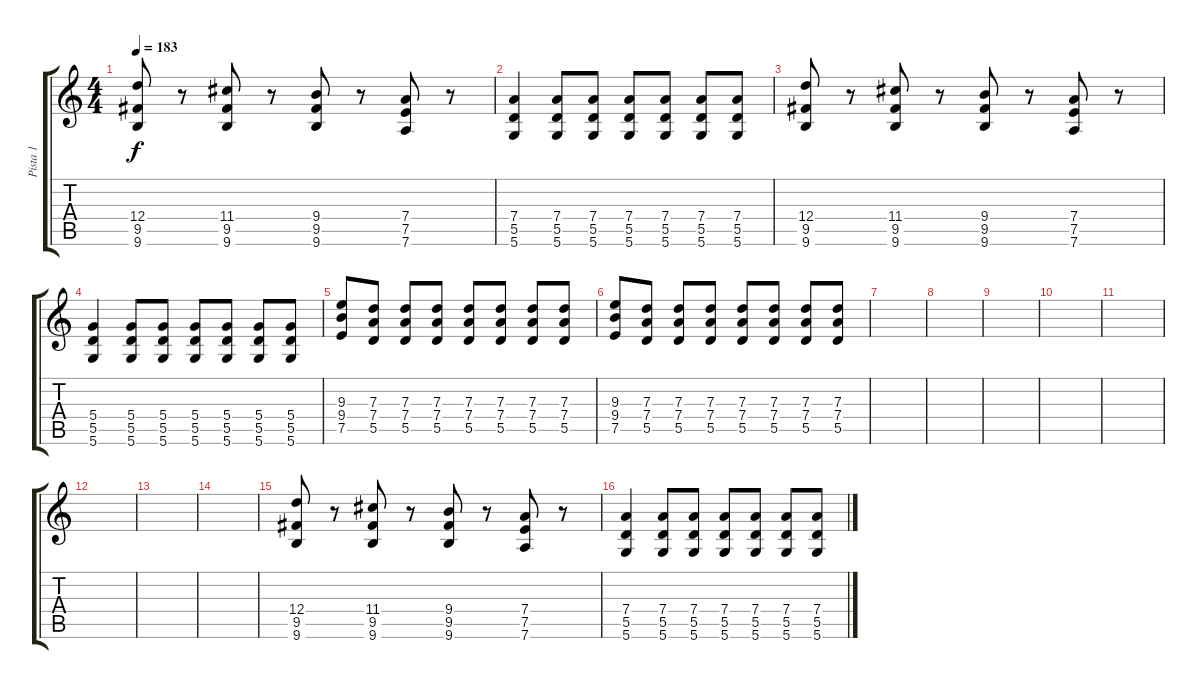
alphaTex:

\track ("Pista 1" "Pista 1") {instrument distortionguitar}
\staff {score tabs}
\tuning (E4 B3 G3 D3 A2 D2) {hide}
\ts (4 4)
\tempo 183
\clef g2
\ks c
(12.4 9.5 9.6).8{dy f} r.8 (11.4 9.5 9.6).8 r.8 (9.4 9.5 9.6).8 r.8 (7.4 7.5 7.6).8 r.8 |
(7.4 5.5 5.6).4 (7.4 5.5 5.6).8 (7.4 5.5 5.6).8 (7.4 5.5 5.6).8 (7.4 5.5 5.6).8 (7.4 5.5 5.6).8 (7.4 5.5 5.6).8 |
(12.4 9.5 9.6).8 r.8 (11.4 9.5 9.6).8 r.8 (9.4 9.5 9.6).8 r.8 (7.4 7.5 7.6).8 r.8 |
(5.4 5.5 5.6).4 (5.4 5.5 5.6).8 (5.4 5.5 5.6).8 (5.4 5.5 5.6).8 (5.4 5.5 5.6).8 (5.4 5.5 5.6).8 (5.4 5.5 5.6).8 |
(9.3 9.4 7.5).8 (7.3 7.4 5.5).8 (7.3 7.4 5.5).8 (7.3 7.4 5.5).8 (7.3 7.4 5.5).8 (7.3 7.4 5.5).8 (7.3 7.4 5.5).8 (7.3 7.4 5.5).8 |
(9.3 9.4 7.5).8 (7.3 7.4 5.5).8 (7.3 7.4 5.5).8 (7.3 7.4 5.5).8 (7.3 7.4 5.5).8 (7.3 7.4 5.5).8 (7.3 7.4 5.5).8 (7.3 7.4 5.5).8 |
|
|
|
|
|
|
|
|
(12.4 9.5 9.6).8{balance 16} r.8 (11.4 9.5 9.6).8 r.8 (9.4 9.5 9.6).8 r.8 (7.4 7.5 7.6).8 r.8 |
(7.4 5.5 5.6).4 (7.4 5.5 5.6).8 (7.4 5.5 5.6).8 (7.4 5.5 5.6).8 (7.4 5.5 5.6).8 (7.4 5.5 5.6).8 (7.4 5.5 5.6).8
